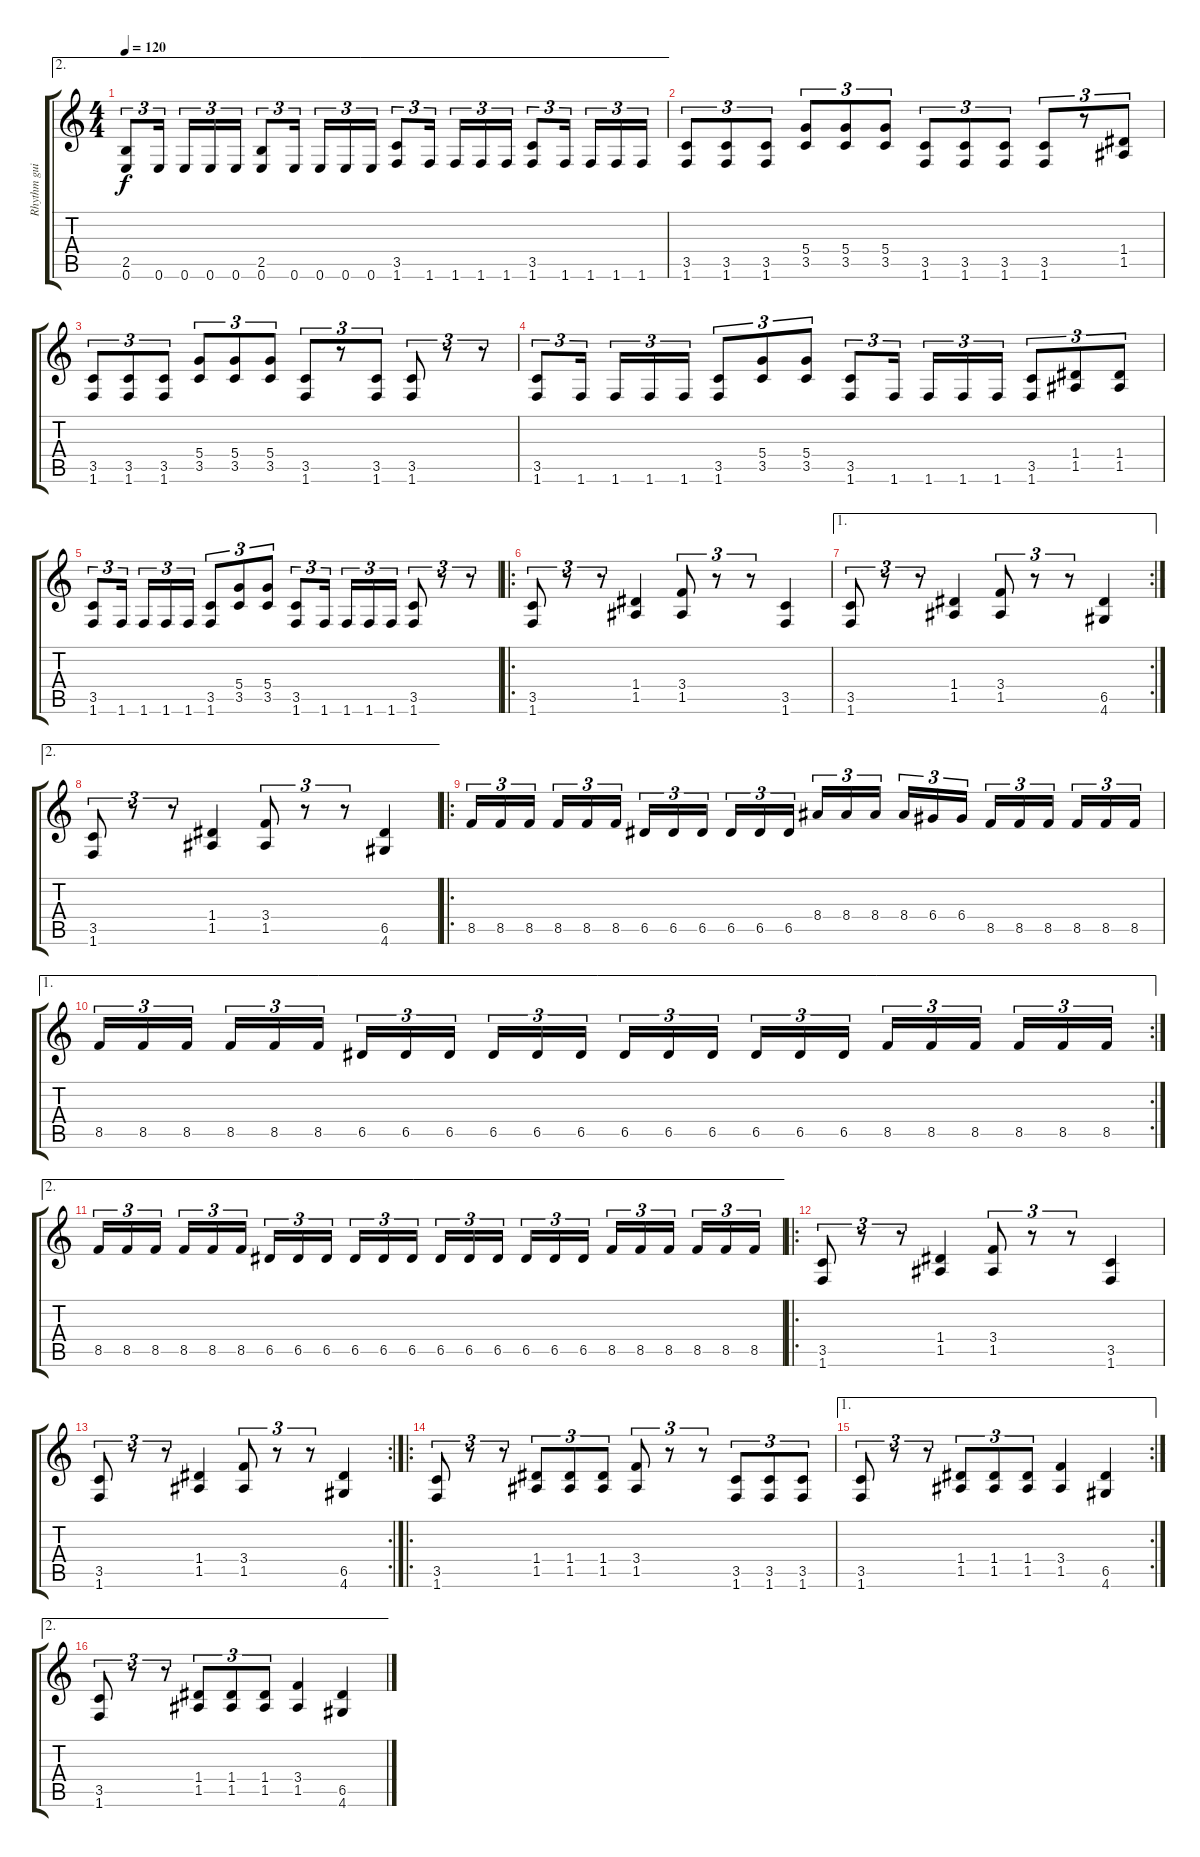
\track ("Rhythm guitar" "Rhythm gui") {instrument distortionguitar}
\staff {score tabs}
\tuning (E4 B3 G3 D3 A2 E2) {hide}
\ae 2
\ts (4 4)
\tempo 120
\clef g2
\ks c
(2.5 0.6).8{tu (3 2) dy f} 0.6.16{tu (3 2)} 0.6.16{tu (3 2)} 0.6.16{tu (3 2)} 0.6.16{tu (3 2)} (2.5 0.6).8{tu (3 2)} 0.6.16{tu (3 2)} 0.6.16{tu (3 2)} 0.6.16{tu (3 2)} 0.6.16{tu (3 2)} (3.5 1.6).8{tu (3 2)} 1.6.16{tu (3 2)} 1.6.16{tu (3 2)} 1.6.16{tu (3 2)} 1.6.16{tu (3 2)} (3.5 1.6).8{tu (3 2)} 1.6.16{tu (3 2)} 1.6.16{tu (3 2)} 1.6.16{tu (3 2)} 1.6.16{tu (3 2)} |
(3.5 1.6).8{tu (3 2)} (3.5 1.6).8{tu (3 2)} (3.5 1.6).8{tu (3 2)} (5.4 3.5).8{tu (3 2)} (5.4 3.5).8{tu (3 2)} (5.4 3.5).8{tu (3 2)} (3.5 1.6).8{tu (3 2)} (3.5 1.6).8{tu (3 2)} (3.5 1.6).8{tu (3 2)} (3.5 1.6).8{tu (3 2)} r.8{tu (3 2)} (1.4 1.5).8{tu (3 2)} |
(3.5 1.6).8{tu (3 2)} (3.5 1.6).8{tu (3 2)} (3.5 1.6).8{tu (3 2)} (5.4 3.5).8{tu (3 2)} (5.4 3.5).8{tu (3 2)} (5.4 3.5).8{tu (3 2)} (3.5 1.6).8{tu (3 2)} r.8{tu (3 2)} (3.5 1.6).8{tu (3 2)} (3.5 1.6).8{tu (3 2)} r.8{tu (3 2)} r.8{tu (3 2)} |
(3.5 1.6).8{tu (3 2)} 1.6.16{tu (3 2)} 1.6.16{tu (3 2)} 1.6.16{tu (3 2)} 1.6.16{tu (3 2)} (3.5 1.6).8{tu (3 2)} (5.4 3.5).8{tu (3 2)} (5.4 3.5).8{tu (3 2)} (3.5 1.6).8{tu (3 2)} 1.6.16{tu (3 2)} 1.6.16{tu (3 2)} 1.6.16{tu (3 2)} 1.6.16{tu (3 2)} (3.5 1.6).8{tu (3 2)} (1.4 1.5).8{tu (3 2)} (1.4 1.5).8{tu (3 2)} |
(3.5 1.6).8{tu (3 2)} 1.6.16{tu (3 2)} 1.6.16{tu (3 2)} 1.6.16{tu (3 2)} 1.6.16{tu (3 2)} (3.5 1.6).8{tu (3 2)} (5.4 3.5).8{tu (3 2)} (5.4 3.5).8{tu (3 2)} (3.5 1.6).8{tu (3 2)} 1.6.16{tu (3 2)} 1.6.16{tu (3 2)} 1.6.16{tu (3 2)} 1.6.16{tu (3 2)} (3.5 1.6).8{tu (3 2)} r.8{tu (3 2)} r.8{tu (3 2)} |
\ro
(3.5 1.6).8{tu (3 2)} r.8{tu (3 2)} r.8{tu (3 2)} (1.4 1.5).4 (3.4 1.5).8{tu (3 2)} r.8{tu (3 2)} r.8{tu (3 2)} (3.5 1.6).4 |
\ae 1
\rc 2
(3.5 1.6).8{tu (3 2)} r.8{tu (3 2)} r.8{tu (3 2)} (1.4 1.5).4 (3.4 1.5).8{tu (3 2)} r.8{tu (3 2)} r.8{tu (3 2)} (6.5 4.6).4 |
\ae 2
(3.5 1.6).8{tu (3 2)} r.8{tu (3 2)} r.8{tu (3 2)} (1.4 1.5).4 (3.4 1.5).8{tu (3 2)} r.8{tu (3 2)} r.8{tu (3 2)} (6.5 4.6).4 |
\ro
8.5.16{tu (3 2)} 8.5.16{tu (3 2)} 8.5.16{tu (3 2)} 8.5.16{tu (3 2)} 8.5.16{tu (3 2)} 8.5.16{tu (3 2)} 6.5.16{tu (3 2)} 6.5.16{tu (3 2)} 6.5.16{tu (3 2)} 6.5.16{tu (3 2)} 6.5.16{tu (3 2)} 6.5.16{tu (3 2)} 8.4.16{tu (3 2)} 8.4.16{tu (3 2)} 8.4.16{tu (3 2)} 8.4.16{tu (3 2)} 6.4.16{tu (3 2)} 6.4.16{tu (3 2)} 8.5.16{tu (3 2)} 8.5.16{tu (3 2)} 8.5.16{tu (3 2)} 8.5.16{tu (3 2)} 8.5.16{tu (3 2)} 8.5.16{tu (3 2)} |
\ae 1
\rc 2
8.5.16{tu (3 2)} 8.5.16{tu (3 2)} 8.5.16{tu (3 2)} 8.5.16{tu (3 2)} 8.5.16{tu (3 2)} 8.5.16{tu (3 2)} 6.5.16{tu (3 2)} 6.5.16{tu (3 2)} 6.5.16{tu (3 2)} 6.5.16{tu (3 2)} 6.5.16{tu (3 2)} 6.5.16{tu (3 2)} 6.5.16{tu (3 2)} 6.5.16{tu (3 2)} 6.5.16{tu (3 2)} 6.5.16{tu (3 2)} 6.5.16{tu (3 2)} 6.5.16{tu (3 2)} 8.5.16{tu (3 2)} 8.5.16{tu (3 2)} 8.5.16{tu (3 2)} 8.5.16{tu (3 2)} 8.5.16{tu (3 2)} 8.5.16{tu (3 2)} |
\ae 2
8.5.16{tu (3 2)} 8.5.16{tu (3 2)} 8.5.16{tu (3 2)} 8.5.16{tu (3 2)} 8.5.16{tu (3 2)} 8.5.16{tu (3 2)} 6.5.16{tu (3 2)} 6.5.16{tu (3 2)} 6.5.16{tu (3 2)} 6.5.16{tu (3 2)} 6.5.16{tu (3 2)} 6.5.16{tu (3 2)} 6.5.16{tu (3 2)} 6.5.16{tu (3 2)} 6.5.16{tu (3 2)} 6.5.16{tu (3 2)} 6.5.16{tu (3 2)} 6.5.16{tu (3 2)} 8.5.16{tu (3 2)} 8.5.16{tu (3 2)} 8.5.16{tu (3 2)} 8.5.16{tu (3 2)} 8.5.16{tu (3 2)} 8.5.16{tu (3 2)} |
\ro
(3.5 1.6).8{tu (3 2)} r.8{tu (3 2)} r.8{tu (3 2)} (1.4 1.5).4 (3.4 1.5).8{tu (3 2)} r.8{tu (3 2)} r.8{tu (3 2)} (3.5 1.6).4 |
\rc 2
(3.5 1.6).8{tu (3 2)} r.8{tu (3 2)} r.8{tu (3 2)} (1.4 1.5).4 (3.4 1.5).8{tu (3 2)} r.8{tu (3 2)} r.8{tu (3 2)} (6.5 4.6).4 |
\ro
(3.5 1.6).8{tu (3 2)} r.8{tu (3 2)} r.8{tu (3 2)} (1.4 1.5).8{tu (3 2)} (1.4 1.5).8{tu (3 2)} (1.4 1.5).8{tu (3 2)} (3.4 1.5).8{tu (3 2)} r.8{tu (3 2)} r.8{tu (3 2)} (3.5 1.6).8{tu (3 2)} (3.5 1.6).8{tu (3 2)} (3.5 1.6).8{tu (3 2)} |
\ae 1
\rc 2
(3.5 1.6).8{tu (3 2)} r.8{tu (3 2)} r.8{tu (3 2)} (1.4 1.5).8{tu (3 2)} (1.4 1.5).8{tu (3 2)} (1.4 1.5).8{tu (3 2)} (3.4 1.5).4 (6.5 4.6).4 |
\ae 2
(3.5 1.6).8{tu (3 2)} r.8{tu (3 2)} r.8{tu (3 2)} (1.4 1.5).8{tu (3 2)} (1.4 1.5).8{tu (3 2)} (1.4 1.5).8{tu (3 2)} (3.4 1.5).4 (6.5 4.6).4
